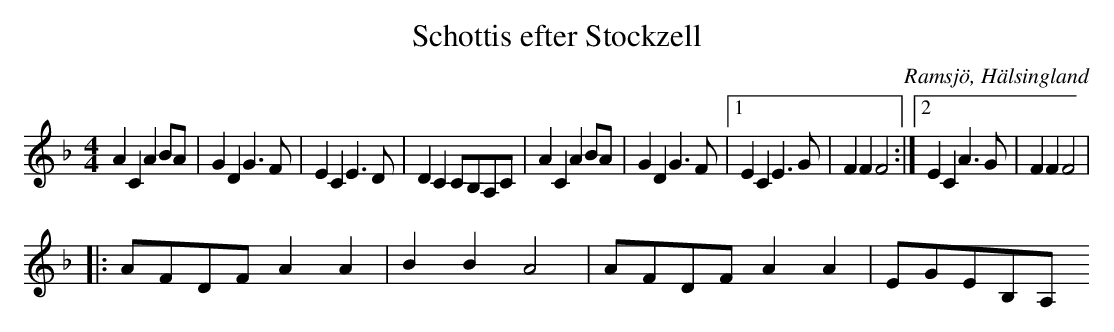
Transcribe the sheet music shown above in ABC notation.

X:1
T: Schottis efter Stockzell
O: Ramsjö, Hälsingland
M: 4/4
L: 1/8
K: F
A2 C2 A2 BA|G2 D2 G2>F2|E2 C2 E2>D2|D2 C2 CB,A,C|A2 C2 A2 BA|G2 D2 G2>F2|1 E2 C2 E2>G2|F2 F2 F4:|2 E2 C2 A2>G2|F2 F2 F4|
|:AFDF A2 A2| B2 B2 A4|AFDF A2 A2|EGEB,A,
